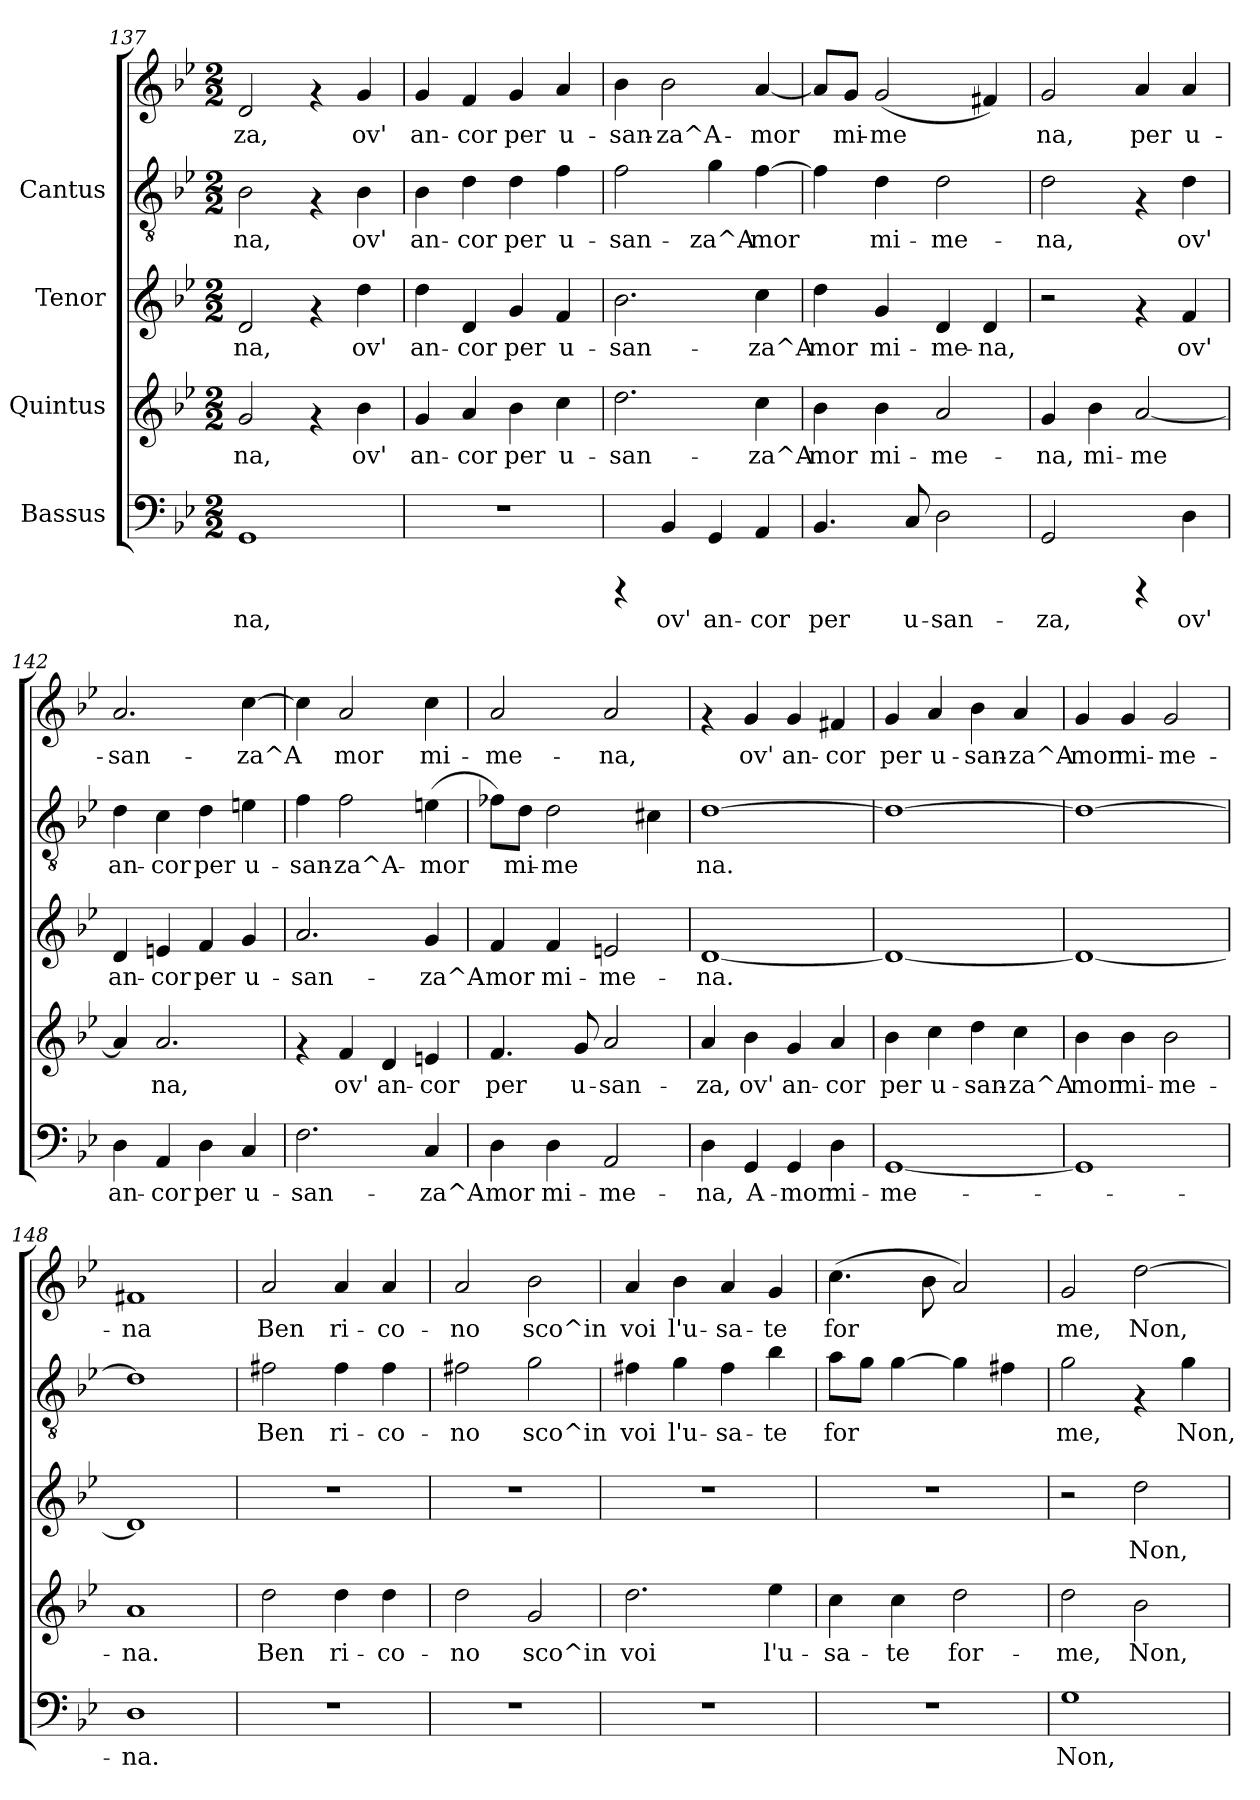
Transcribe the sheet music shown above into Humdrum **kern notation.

**kern	**text	**kern	**text	**kern	**text	**kern	**text	**kern	**text
*part4	*part4	*part3	*part3	*part2	*part2	*part1	*part1	*part1	*part1
*staff5	*staff5	*staff4	*staff4	*staff3	*staff3	*staff2	*staff2	*staff1	*staff1
*I"Bassus	*	*I"Quintus	*	*I"Tenor	*	*I"Cantus	*	*	*
*clefF4	*	*clefG2	*	*clefG2	*	*clefGv2	*	*clefG2	*
*k[b-e-]	*	*k[b-e-]	*	*k[b-e-]	*	*k[b-e-]	*	*k[b-e-]	*
*B-:	*	*B-:	*	*B-:	*	*B-:	*	*B-:	*
*M2/2	*	*M2/2	*	*M2/2	*	*M2/2	*	*M2/2	*
=137	=137	=137	=137	=137	=137	=137	=137	=137	=137
!	!LO:LY:b:cj	!	!LO:LY:b:cj	!	!LO:LY:b:cj	!	!LO:LY:b:cj	!	!LO:LY:b:cj
1GG	-na,	2g/	-na,	2d/	-na,	2B-\	na,	2d/	-za,
.	.	4rf	.	4rf	.	4rF	.	4rf	.
!	!	!	!LO:LY:b:cj	!	!LO:LY:b:cj	!	!LO:LY:b:cj	!	!LO:LY:b:cj
.	.	4b-\	ov'	4dd\	ov'	4B-\	ov'	4g/	ov'
=138	=138	=138	=138	=138	=138	=138	=138	=138	=138
!	!	!	!LO:LY:b:cj	!	!LO:LY:b:cj	!	!LO:LY:b:cj	!	!LO:LY:b:cj
1r	.	4g/	an-	4dd\	an-	4B-\	-an-	4g/	an-
!	!	!	!LO:LY:b:cj	!	!LO:LY:b:cj	!	!LO:LY:b:cj	!	!LO:LY:b:cj
.	.	4a/	-cor	4d/	-cor	4d\	-cor	4f/	-cor
!	!	!	!LO:LY:b:cj	!	!LO:LY:b:cj	!	!LO:LY:b:cj	!	!LO:LY:b:cj
.	.	4b-\	per	4g/	per	4d\	per	4g/	per
!	!	!	!LO:LY:b:cj	!	!LO:LY:b:cj	!	!LO:LY:b:cj	!	!LO:LY:b:cj
.	.	4cc\	u-	4f/	u-	4f\	u-	4a/	u-
=139	=139	=139	=139	=139	=139	=139	=139	=139	=139
!	!	!	!LO:LY:b:cj	!	!LO:LY:b:cj	!	!LO:LY:b:cj	!	!LO:LY:b:cj
4rCCC	.	2.dd\	-san-	2.b-\	-san-	2f\	san-	4b-\	-san-
!	!LO:LY:b:cj	!	!	!	!	!	!	!	!LO:LY:b:cj
4BB-/	ov'	.	.	.	.	.	.	2b-\	-za^A-
!	!LO:LY:b:cj	!	!	!	!	!	!LO:LY:b:cj	!	!
4GG/	an-	.	.	.	.	4g\	-za^A-	.	.
!	!LO:LY:b:cj	!	!LO:LY:b:cj	!	!LO:LY:b:cj	!	!LO:LY:b:cj	!	!LO:LY:b:cj
4AA/	-cor	4cc\	-za^A-	4cc\	-za^A-	[>4f\	-mor	[<4a/	-mor
=140	=140	=140	=140	=140	=140	=140	=140	=140	=140
!	!LO:LY:b:cj	!	!LO:LY:b:cj	!	!LO:LY:b:cj	!	!LO:LY:b:cj	!	!LO:LY:b:cj
4.BB-/	per	4b-\	-mor	4dd\	-mor	4f\]	-	8a/L]	.
!	!	!	!	!	!	!	!	!	!LO:LY:b:cj
.	.	.	.	.	.	.	.	8g/J	mi-
!	!	!	!LO:LY:b:cj	!	!LO:LY:b:cj	!	!LO:LY:b:cj	!	!LO:LY:b:cj
.	.	4b-\	mi-	4g/	mi-	4d\	mi-	(<2g/	-me-
!	!LO:LY:b:cj	!	!	!	!	!	!	!	!
8C/	u-	.	.	.	.	.	.	.	.
!	!LO:LY:b:cj	!	!LO:LY:b:cj	!	!LO:LY:b:cj	!	!LO:LY:b:cj	!	!
2D\	-san-	2a/	-me-	4d/	-me-	2d\	-me-	.	.
!	!	!	!	!	!LO:LY:b:cj	!	!	!	!LO:LY:b:cj
.	.	.	.	4d/	-na,	.	.	4f#X/)	--
!!LO:PB:g=z
=141	=141	=141	=141	=141	=141	=141	=141	=141	=141
!	!LO:LY:b:cj	!	!LO:LY:b:cj	!	!	!	!LO:LY:b:cj	!	!LO:LY:b:cj
2GG/	-za,	4g/	-na,	2r	.	2d\	-na,	2g/	-na,
!	!	!	!LO:LY:b:cj	!	!	!	!	!	!
.	.	4b-\	mi-	.	.	.	.	.	.
!	!	!	!LO:LY:b:cj	!	!	!	!	!	!LO:LY:b:cj
4rCCC	.	[<2a/	-me-	4rf	.	4rF	.	4a/	per
!	!LO:LY:b:cj	!	!	!	!LO:LY:b:cj	!	!LO:LY:b:cj	!	!LO:LY:b:cj
4D\	ov'	.	.	4f/	ov'	4d\	ov'	4a/	u-
=142	=142	=142	=142	=142	=142	=142	=142	=142	=142
!	!LO:LY:b:cj	!	!LO:LY:b:cj	!	!LO:LY:b:cj	!	!LO:LY:b:cj	!	!LO:LY:b:cj
4D\	an-	4a/]	-	4d/	an-	4d\	-an-	2.a/	san-
!	!LO:LY:b:cj	!	!LO:LY:b:cj	!	!LO:LY:b:cj	!	!LO:LY:b:cj	!	!
4AA/	-cor	2.a/	na,	4en/	-cor	4c\	-cor	.	.
!	!LO:LY:b:cj	!	!	!	!LO:LY:b:cj	!	!LO:LY:b:cj	!	!
4D\	per	.	.	4f/	per	4d\	per	.	.
!	!LO:LY:b:cj	!	!	!	!LO:LY:b:cj	!	!LO:LY:b:cj	!	!LO:LY:b:cj
4C/	u-	.	.	4g/	u-	4en\	u-	[>4cc\	-za^A-
=143	=143	=143	=143	=143	=143	=143	=143	=143	=143
!	!LO:LY:b:cj	!	!	!	!LO:LY:b:cj	!	!LO:LY:b:cj	!	!LO:LY:b:cj
2.F\	-san-	4rf	.	2.a/	-san-	4f\	-san-	4cc\]	-
!	!	!	!LO:LY:b:cj	!	!	!	!LO:LY:b:cj	!	!LO:LY:b:cj
.	.	4f/	ov'	.	.	2f\	-za^A-	2a/	mor
!	!	!	!LO:LY:b:cj	!	!	!	!	!	!
.	.	4d/	an-	.	.	.	.	.	.
!	!LO:LY:b:cj	!	!LO:LY:b:cj	!	!LO:LY:b:cj	!	!LO:LY:b:cj	!	!LO:LY:b:cj
4C/	-za^A-	4en/	-cor	4g/	-za^A-	[>4en\	-mor	4cc\	mi-
=144	=144	=144	=144	=144	=144	=144	=144	=144	=144
!	!LO:LY:b:cj	!	!LO:LY:b:cj	!	!LO:LY:b:cj	!	!LO:LY:b:cj	!	!LO:LY:b:cj
4D\	-mor	4.f/	per	4f/	-mor	8f-X\L]	.	2a/	me-
!	!	!	!	!	!	!	!LO:LY:b:cj	!	!
.	.	.	.	.	.	8d\J	mi-	.	.
!	!LO:LY:b:cj	!	!	!	!LO:LY:b:cj	!	!LO:LY:b:cj	!	!
4D\	mi-	.	.	4f/	mi-	2d\	-me-	.	.
!	!	!	!LO:LY:b:cj	!	!	!	!	!	!
.	.	8g/	u-	.	.	.	.	.	.
!	!LO:LY:b:cj	!	!LO:LY:b:cj	!	!LO:LY:b:cj	!	!	!	!LO:LY:b:cj
2AA/	-me-	2a/	-san-	2en/	-me-	.	.	2a/	-na,
!	!	!	!	!	!	!	!LO:LY:b:cj	!	!
.	.	.	.	.	.	4c#X\	--	.	.
=145	=145	=145	=145	=145	=145	=145	=145	=145	=145
!	!LO:LY:b:cj	!	!LO:LY:b:cj	!	!LO:LY:b:cj	!	!LO:LY:b:cj	!	!
4D\	-na,	4a/	-za,	[<1d	-na.	[>1d	na.	4rf	.
!	!LO:LY:b:cj	!	!LO:LY:b:cj	!	!	!	!	!	!LO:LY:b:cj
4GG/	A-	4b-\	ov'	.	.	.	.	4g/	-ov'
!	!LO:LY:b:cj	!	!LO:LY:b:cj	!	!	!	!	!	!LO:LY:b:cj
4GG/	-mor	4g/	an-	.	.	.	.	4g/	an-
!	!LO:LY:b:cj	!	!LO:LY:b:cj	!	!	!	!	!	!LO:LY:b:cj
4D\	mi-	4a/	-cor	.	.	.	.	4f#X/	-cor
!!LO:LB:g=z
=146	=146	=146	=146	=146	=146	=146	=146	=146	=146
!	!LO:LY:b:cj	!	!LO:LY:b:cj	!	!	!	!	!	!LO:LY:b:cj
[<1GG	-me-	4b-\	per	1d_<	.	1d_>	.	4g/	per
!	!	!	!LO:LY:b:cj	!	!	!	!	!	!LO:LY:b:cj
.	.	4cc\	u-	.	.	.	.	4a/	u-
!	!	!	!LO:LY:b:cj	!	!	!	!	!	!LO:LY:b:cj
.	.	4dd\	-san-	.	.	.	.	4b-\	-san-
!	!	!	!LO:LY:b:cj	!	!	!	!	!	!LO:LY:b:cj
.	.	4cc\	-za^A-	.	.	.	.	4a/	-za^A-
=147	=147	=147	=147	=147	=147	=147	=147	=147	=147
!	!	!	!LO:LY:b:cj	!	!	!	!	!	!LO:LY:b:cj
1GG]	.	4b-\	-mor	1d_<	.	1d_>	.	4g/	-mor
!	!	!	!LO:LY:b:cj	!	!	!	!	!	!LO:LY:b:cj
.	.	4b-\	mi-	.	.	.	.	4g/	mi-
!	!	!	!LO:LY:b:cj	!	!	!	!	!	!LO:LY:b:cj
.	.	2b-\	-me-	.	.	.	.	2g/	-me-
=148	=148	=148	=148	=148	=148	=148	=148	=148	=148
!	!LO:LY:b:cj	!	!LO:LY:b:cj	!	!	!	!	!	!LO:LY:b:cj
1D	-na.	1a	-na.	1d]	.	1d]	.	1f#X	-na
=149	=149	=149	=149	=149	=149	=149	=149	=149	=149
!	!	!	!LO:LY:b:cj	!	!	!	!LO:LY:b:cj	!	!LO:LY:b:cj
1r	.	2dd\	Ben	1r	.	2f#X\	-Ben	2a/	Ben
!	!	!	!LO:LY:b:cj	!	!	!	!LO:LY:b:cj	!	!LO:LY:b:cj
.	.	4dd\	ri-	.	.	4f#\	ri-	4a/	ri-
!	!	!	!LO:LY:b:cj	!	!	!	!LO:LY:b:cj	!	!LO:LY:b:cj
.	.	4dd\	-co-	.	.	4f#\	-co-	4a/	-co-
=150	=150	=150	=150	=150	=150	=150	=150	=150	=150
!	!	!	!LO:LY:b:cj	!	!	!	!LO:LY:b:cj	!	!LO:LY:b:cj
1r	.	2dd\	-no	1r	.	2f#X\	no	2a/	-no
!	!	!	!LO:LY:b:cj	!	!	!	!LO:LY:b:cj	!	!LO:LY:b:cj
.	.	2g/	sco^in	.	.	2g\	sco^in	2b-\	sco^in
=151	=151	=151	=151	=151	=151	=151	=151	=151	=151
!	!	!	!LO:LY:b:cj	!	!	!	!LO:LY:b:cj	!	!LO:LY:b:cj
1r	.	2.dd\	voi	1r	.	4f#X\	voi	4a/	voi
!	!	!	!	!	!	!	!LO:LY:b:cj	!	!LO:LY:b:cj
.	.	.	.	.	.	4g\	l'u-	4b-\	l'u-
!	!	!	!	!	!	!	!LO:LY:b:cj	!	!LO:LY:b:cj
.	.	.	.	.	.	4f#\	-sa-	4a/	-sa-
!	!	!	!LO:LY:b:cj	!	!	!	!LO:LY:b:cj	!	!LO:LY:b:cj
.	.	4ee-\	l'u-	.	.	4b-\	-te	4g/	-te
!!LO:LB:g=z
=152	=152	=152	=152	=152	=152	=152	=152	=152	=152
!	!	!	!LO:LY:b:cj	!	!	!	!LO:LY:b:cj	!	!LO:LY:b:cj
1r	.	4cc\	-sa-	1r	.	8a\L	-for-	(>4.cc\	for-
!	!	!	!	!	!	!	!LO:LY:b:cj	!	!
.	.	.	.	.	.	8g\J	--	.	.
!	!	!	!LO:LY:b:cj	!	!	!	!LO:LY:b:cj	!	!
.	.	4cc\	-te	.	.	[>4g\	--	.	.
!	!	!	!	!	!	!	!	!	!LO:LY:b:cj
.	.	.	.	.	.	.	.	8b-\	--
!	!	!	!LO:LY:b:cj	!	!	!	!LO:LY:b:cj	!	!LO:LY:b:cj
.	.	2dd\	for-	.	.	4g\]	--	2a/)	--
!	!	!	!	!	!	!	!LO:LY:b:cj	!	!
.	.	.	.	.	.	4f#X\	--	.	.
=153	=153	=153	=153	=153	=153	=153	=153	=153	=153
!	!LO:LY:b:cj	!	!LO:LY:b:cj	!	!	!	!LO:LY:b:cj	!	!LO:LY:b:cj
1G	Non,	2dd\	-me,	2r	.	2g\	me,	2g/	-me,
!	!	!	!LO:LY:b:cj	!	!LO:LY:b:cj	!	!	!	!LO:LY:b:cj
.	.	2b-\	Non,	2dd\	Non,	4rF	.	[>2dd\	Non,
!	!	!	!	!	!	!	!LO:LY:b:cj	!	!
.	.	.	.	.	.	4g\	Non,	.	.
=	=	=	=	=	=	=	=	=	=
*-	*-	*-	*-	*-	*-	*-	*-	*-	*-
